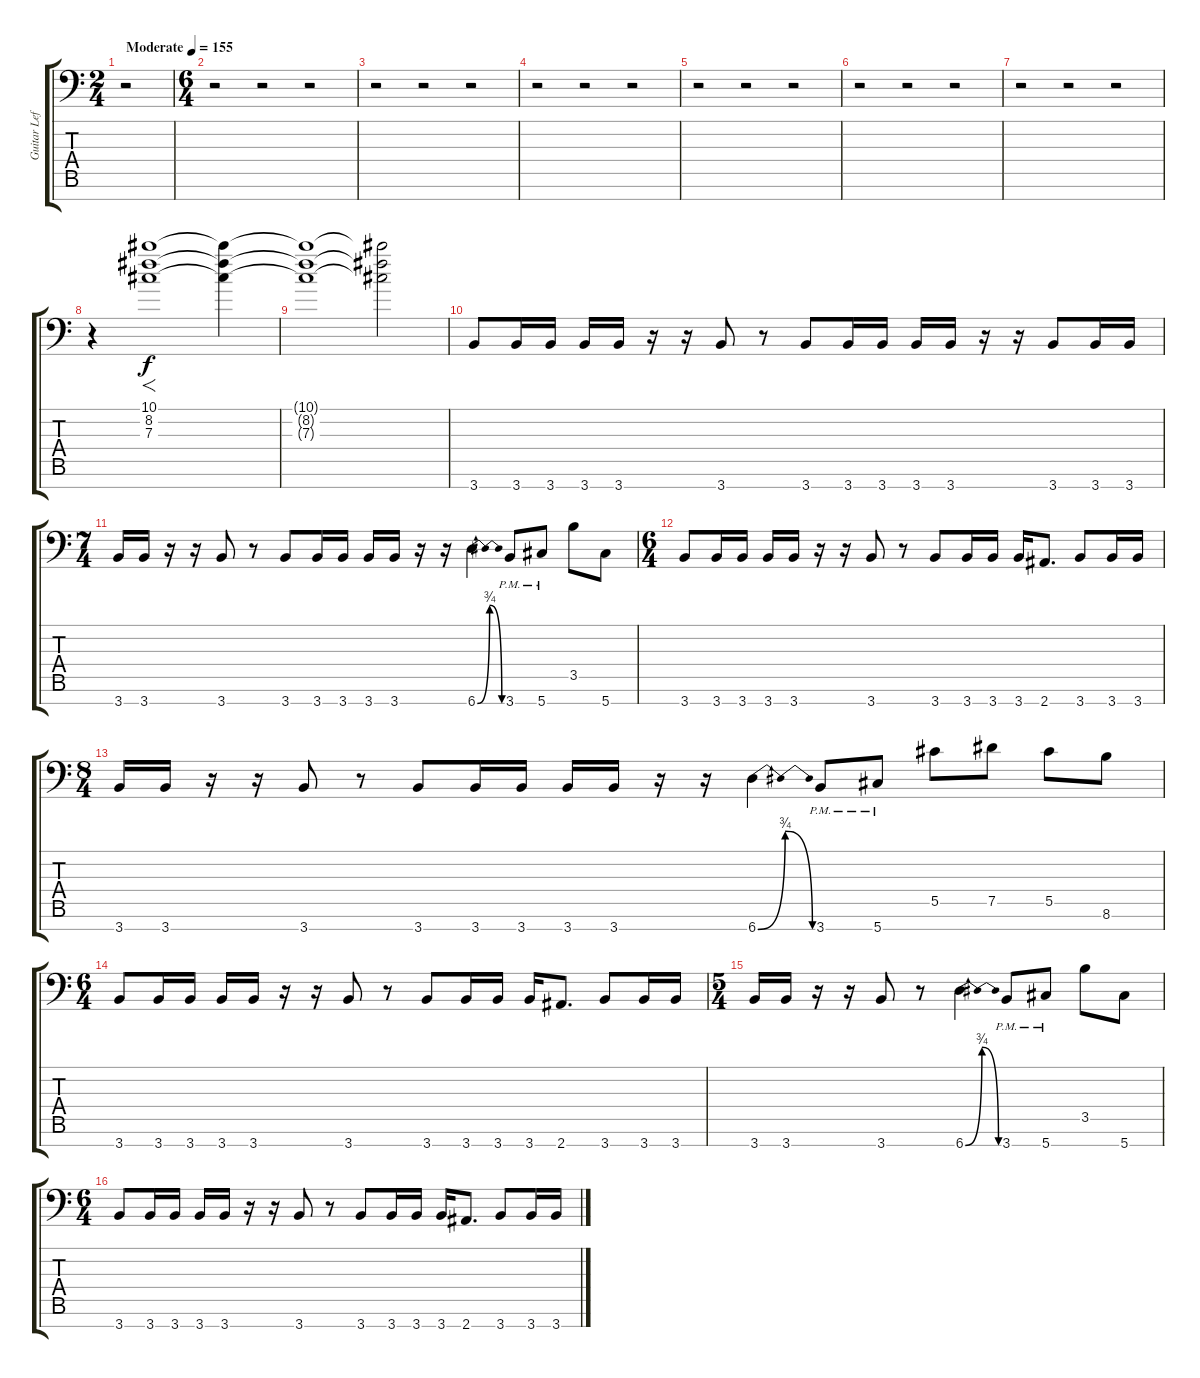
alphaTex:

\track ("Guitar Left" "Guitar Lef") {instrument distortionguitar}
\staff {score tabs}
\tuning (Eb4 Bb3 Gb3 Db3 Ab2 Eb2 Ab1) {hide}
\ts (2 4)
\tempo (155 "Moderate")
\clef f4
\ks c
r.2{dy f instrument distortionguitar} |
\ts (6 4)
r.2 r.2 r.2 |
r.2 r.2 r.2 |
r.2 r.2 r.2 |
r.2 r.2 r.2 |
r.2 r.2 r.2 |
r.2 r.2 r.2 |
r.4 (10.1 8.2 7.3).1{f} (10.1{t} 8.2{t} 7.3{t}).4 |
(10.1{t} 8.2{t} 7.3{t}).1 (10.1{t} 8.2{t} 7.3{t}).2 |
3.7.8 3.7.16 3.7.16 3.7.16 3.7.16 r.16 r.16 3.7.8 r.8 3.7.8 3.7.16 3.7.16 3.7.16 3.7.16 r.16 r.16 3.7.8 3.7.16 3.7.16 |
\ts (7 4)
3.7.16 3.7.16 r.16 r.16 3.7.8 r.8 3.7.8 3.7.16 3.7.16 3.7.16 3.7.16 r.16 r.16 6.7{be (bendrelease 0 0 30 3 30 3 60 0)}.4 3.7{pm}.8 5.7{pm}.8 3.5.8 5.7.8 |
\ts (6 4)
3.7.8 3.7.16 3.7.16 3.7.16 3.7.16 r.16 r.16 3.7.8 r.8 3.7.8 3.7.16 3.7.16 3.7.16 2.7.8{d} 3.7.8 3.7.16 3.7.16 |
\ts (8 4)
3.7.16 3.7.16 r.16 r.16 3.7.8 r.8 3.7.8 3.7.16 3.7.16 3.7.16 3.7.16 r.16 r.16 6.7{be (bendrelease 0 0 30 3 30 3 60 0)}.4 3.7{pm}.8 5.7{pm}.8 5.5.8 7.5.8 5.5.8 8.6.8 |
\ts (6 4)
3.7.8 3.7.16 3.7.16 3.7.16 3.7.16 r.16 r.16 3.7.8 r.8 3.7.8 3.7.16 3.7.16 3.7.16 2.7.8{d} 3.7.8 3.7.16 3.7.16 |
\ts (5 4)
3.7.16 3.7.16 r.16 r.16 3.7.8 r.8 6.7{be (bendrelease 0 0 30 3 30 3 60 0)}.4 3.7{pm}.8 5.7{pm}.8 3.5.8 5.7.8 |
\ts (6 4)
3.7.8 3.7.16 3.7.16 3.7.16 3.7.16 r.16 r.16 3.7.8 r.8 3.7.8 3.7.16 3.7.16 3.7.16 2.7.8{d} 3.7.8 3.7.16 3.7.16
